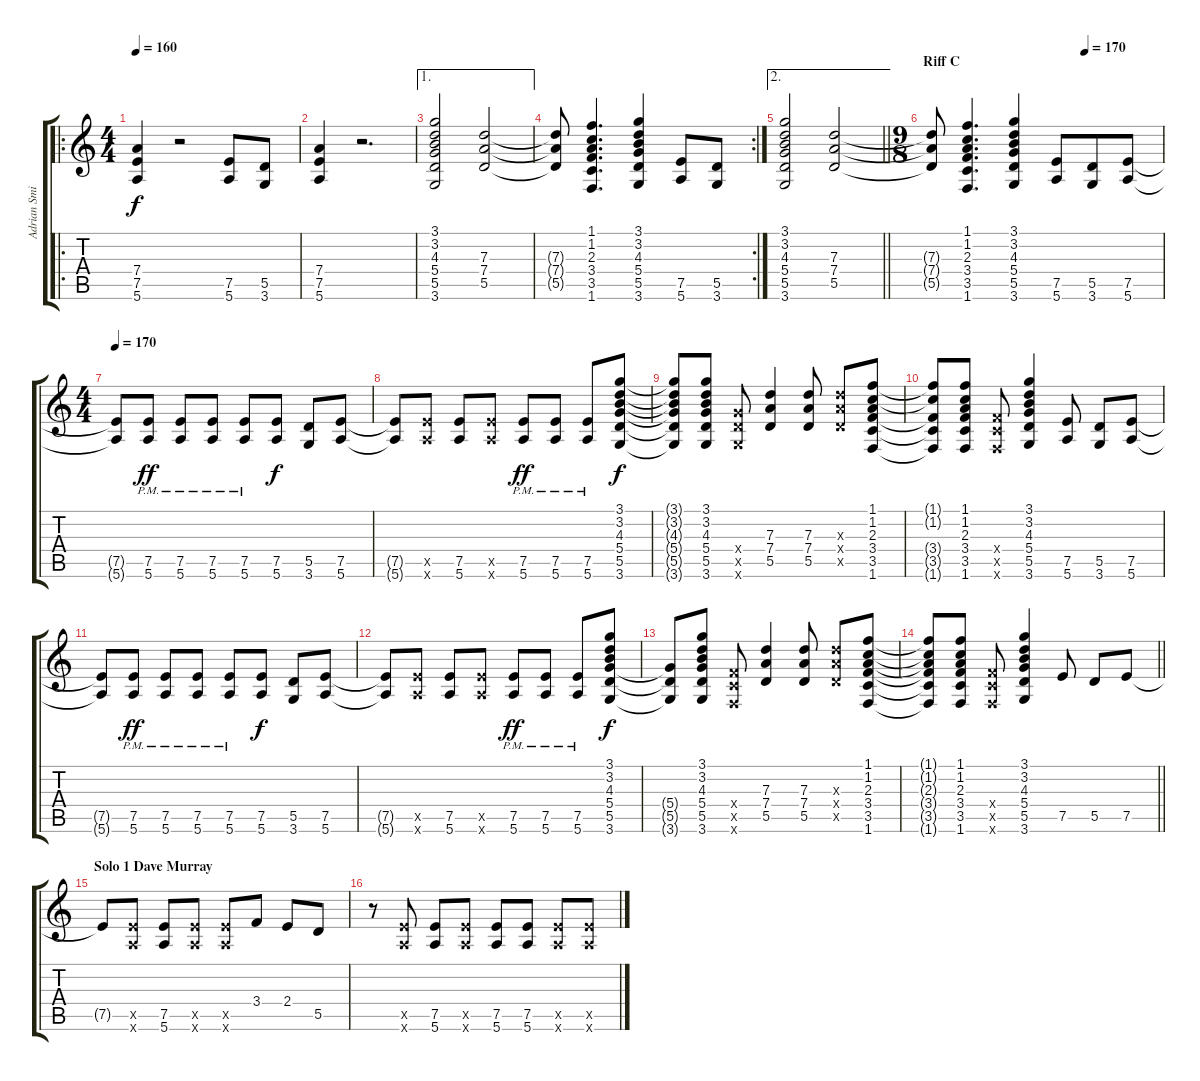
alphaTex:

\track ("Adrian Smith" "Adrian Smi") {instrument distortionguitar}
\staff {score tabs}
\tuning (E4 B3 G3 D3 A2 E2) {hide}
\ro
\ts (4 4)
\tempo 160
\clef g2
\ks c
(7.4 7.5 5.6).4{dy f} r.2 (7.5 5.6).8 (5.5 3.6).8 |
(7.4 7.5 5.6).4 r.2{d} |
\ae 1
(3.1 3.2 4.3 5.4 5.5 3.6).2 (7.3 7.4 5.5).2 |
\rc 2
(7.3{t} 7.4{t} 5.5{t}).8 (1.1 1.2 2.3 3.4 3.5 1.6).4{d} (3.1 3.2 4.3 5.4 5.5 3.6).4 (7.5 5.6).8 (5.5 3.6).8 |
\ae 2
\barLineRight lightlight
(3.1 3.2 4.3 5.4 5.5 3.6).2 (7.3 7.4 5.5).2 |
\ts (9 8)
\section ("" "Riff C")
\tempo (170 0.6666666666666666)
(7.3{t} 7.4{t} 5.5{t}).8 (1.1 1.2 2.3 3.4 3.5 1.6).4{d} (3.1 3.2 4.3 5.4 5.5 3.6).4 (7.5 5.6).8 (5.5 3.6).8 (7.5 5.6).8 |
\ts (4 4)
\tempo 170
(7.5{t} 5.6{t}).8 (7.5{pm} 5.6{pm}).8{dy ff} (7.5{pm} 5.6{pm}).8 (7.5{pm} 5.6{pm}).8 (7.5{pm} 5.6{pm}).8 (7.5 5.6).8{dy f} (5.5 3.6).8 (7.5 5.6).8 |
(7.5{t} 5.6{t}).8 (7.5{x} 5.6{x}).8 (7.5 5.6).8 (7.5{x} 5.6{x}).8 (7.5{pm} 5.6{pm}).8{dy ff} (7.5{pm} 5.6{pm}).8 (7.5{pm} 5.6{pm}).8 (3.1 3.2 4.3 5.4 5.5 3.6).8{dy f} |
(3.1{t} 3.2{t} 4.3{t} 5.4{t} 5.5{t} 3.6{t}).8 (3.1 3.2 4.3 5.4 5.5 3.6).8 (5.4{x} 5.5{x} 3.6{x}).8 (7.3 7.4 5.5).4 (7.3 7.4 5.5).8 (7.3{x} 7.4{x} 5.5{x}).8 (1.1 1.2 2.3 3.4 3.5 1.6).8 |
(1.1{t} 1.2{t} 3.4{t} 3.5{t} 1.6{t}).8 (1.1 1.2 2.3 3.4 3.5 1.6).8 (3.4{x} 3.5{x} 1.6{x}).8 (3.1 3.2 4.3 5.4 5.5 3.6).4 (7.5 5.6).8 (5.5 3.6).8 (7.5 5.6).8 |
(7.5{t} 5.6{t}).8 (7.5{pm} 5.6{pm}).8{dy ff} (7.5{pm} 5.6{pm}).8 (7.5{pm} 5.6{pm}).8 (7.5{pm} 5.6{pm}).8 (7.5 5.6).8{dy f} (5.5 3.6).8 (7.5 5.6).8 |
(7.5{t} 5.6{t}).8 (7.5{x} 5.6{x}).8 (7.5 5.6).8 (7.5{x} 5.6{x}).8 (7.5{pm} 5.6{pm}).8{dy ff} (7.5{pm} 5.6{pm}).8 (7.5{pm} 5.6{pm}).8 (3.1 3.2 4.3 5.4 5.5 3.6).8{dy f} |
(5.4{t} 5.5{t} 3.6{t}).8 (3.1 3.2 4.3 5.4 5.5 3.6).8 (3.4{x} 3.5{x} 1.6{x}).8 (7.3 7.4 5.5).4 (7.3 7.4 5.5).8 (7.3{x} 7.4{x} 5.5{x}).8 (1.1 1.2 2.3 3.4 3.5 1.6).8 |
\barLineRight lightlight
(1.1{t} 1.2{t} 2.3{t} 3.4{t} 3.5{t} 1.6{t}).8 (1.1 1.2 2.3 3.4 3.5 1.6).8 (3.4{x} 3.5{x} 1.6{x}).8 (3.1 3.2 4.3 5.4 5.5 3.6).4 7.5.8 5.5.8 7.5.8 |
\section ("" "Solo 1 Dave Murray")
7.5{t}.8 (7.5{x} 5.6{x}).8 (7.5 5.6).8 (7.5{x} 5.6{x}).8 (7.5{x} 5.6{x}).8 3.4.8 2.4.8 5.5.8 |
r.8 (7.5{x} 5.6{x}).8 (7.5 5.6).8 (7.5{x} 5.6{x}).8 (7.5 5.6).8 (7.5 5.6).8 (7.5{x} 5.6{x}).8 (7.5{x} 5.6{x}).8
